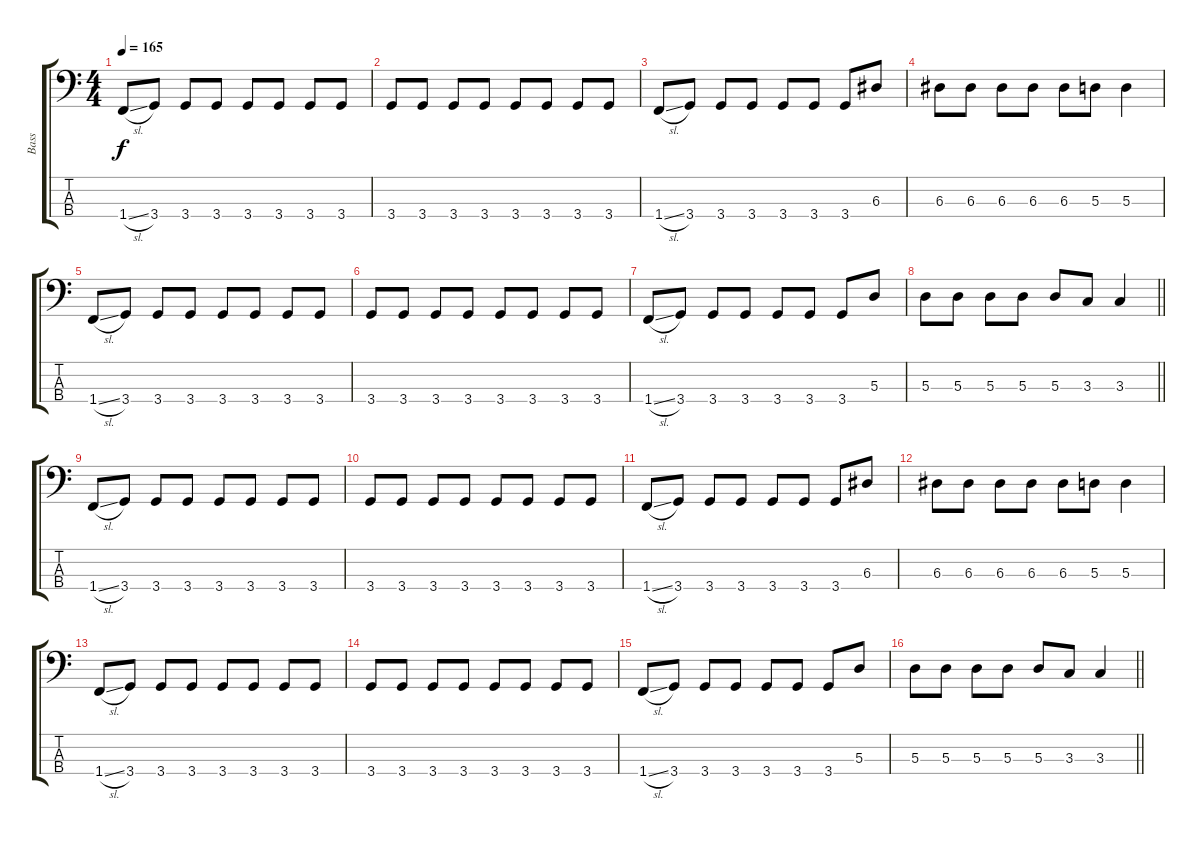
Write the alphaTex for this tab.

\track ("Bass" "Bass") {instrument electricbassfinger}
\staff {score tabs}
\tuning (G2 D2 A1 E1) {hide}
\ts (4 4)
\tempo 165
\clef f4
\ks c
1.4{sl}.8{dy f} 3.4.8 3.4.8 3.4.8 3.4.8 3.4.8 3.4.8 3.4.8 |
3.4.8 3.4.8 3.4.8 3.4.8 3.4.8 3.4.8 3.4.8 3.4.8 |
1.4{sl}.8 3.4.8 3.4.8 3.4.8 3.4.8 3.4.8 3.4.8 6.3.8 |
6.3.8 6.3.8 6.3.8 6.3.8 6.3.8 5.3.8 5.3.4 |
1.4{sl}.8 3.4.8 3.4.8 3.4.8 3.4.8 3.4.8 3.4.8 3.4.8 |
3.4.8 3.4.8 3.4.8 3.4.8 3.4.8 3.4.8 3.4.8 3.4.8 |
1.4{sl}.8 3.4.8 3.4.8 3.4.8 3.4.8 3.4.8 3.4.8 5.3.8 |
\barLineRight lightlight
5.3.8 5.3.8 5.3.8 5.3.8 5.3.8 3.3.8 3.3.4 |
\section ("" "")
1.4{sl}.8 3.4.8 3.4.8 3.4.8 3.4.8 3.4.8 3.4.8 3.4.8 |
3.4.8 3.4.8 3.4.8 3.4.8 3.4.8 3.4.8 3.4.8 3.4.8 |
1.4{sl}.8 3.4.8 3.4.8 3.4.8 3.4.8 3.4.8 3.4.8 6.3.8 |
6.3.8 6.3.8 6.3.8 6.3.8 6.3.8 5.3.8 5.3.4 |
1.4{sl}.8 3.4.8 3.4.8 3.4.8 3.4.8 3.4.8 3.4.8 3.4.8 |
3.4.8 3.4.8 3.4.8 3.4.8 3.4.8 3.4.8 3.4.8 3.4.8 |
1.4{sl}.8 3.4.8 3.4.8 3.4.8 3.4.8 3.4.8 3.4.8 5.3.8 |
\barLineRight lightlight
5.3.8 5.3.8 5.3.8 5.3.8 5.3.8 3.3.8 3.3.4
